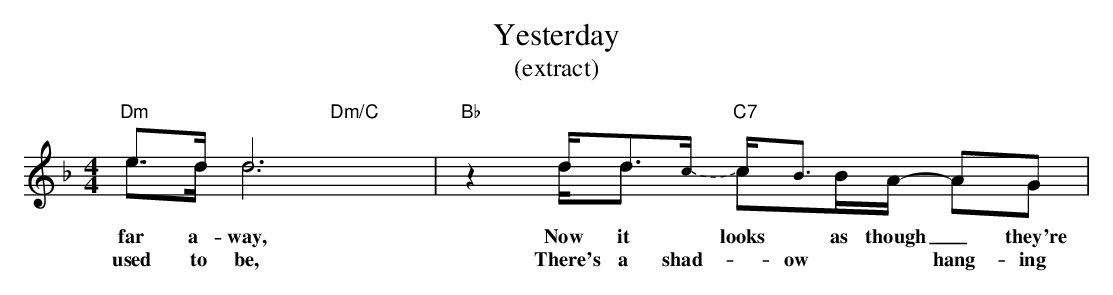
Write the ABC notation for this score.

X:1
T:Yesterday
T:(extract)
M:4/4
L:1/8
%%staves (melody1 chords melody2)
K:F
V:melody1
e3/d/ d6 | z2 d/d3/ cB/A/- AG |
w: far a-way, | Now it looks as though_ they're |
V:chords
"Dm"x4 "Dm/C"x4 | "Bb"x4  "C7"x4 |
V:melody2
e3/d/ d6 | x2 d/dc/.- c/B3/ AG |
w: used to be, | There's a shad-_ow hang-ing |
